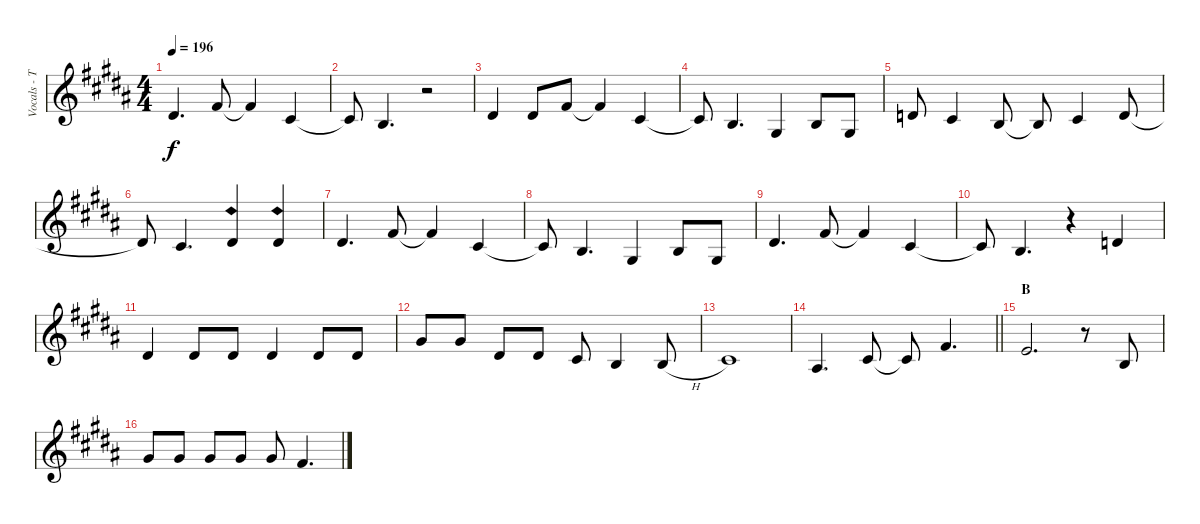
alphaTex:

\track ("Vocals - Takanori" "Vocals - T") {instrument lead6voice}
\staff {score}
\tuning (E4 B3 G3 D3 A2 E2) {hide}
\ts (4 4)
\tempo 196
\clef g2
\ks b
4.2.4{d dy f} 2.1.8 2.1{t}.4 2.2.4 |
2.2{t}.8 0.2.4{d} r.2 |
4.2.4 4.2.8 2.1.8 2.1{t}.4 2.2.4 |
2.2{t}.8 0.2.4{d} 1.3.4 0.2.8 1.3.8 |
3.2.8 2.2.4 0.2.8 0.2{t}.8 2.2.4 3.2.8 |
3.2{t}.8 2.2.4{d} 4.2{sh 12}.4 4.2{sh 12}.4 |
4.2.4{d} 2.1.8 2.1{t}.4 2.2.4 |
2.2{t}.8 0.2.4{d} 1.3.4 0.2.8 1.3.8 |
4.2.4{d} 2.1.8 2.1{t}.4 2.2.4 |
2.2{t}.8 0.2.4{d} r.4 3.2.4 |
4.2.4 4.2.8 4.2.8 4.2.4 4.2.8 4.2.8 |
4.1.8 4.1.8 4.2.8 4.2.8 2.2.8 0.2.4 0.2{h}.8 |
2.2.1 |
\barLineRight lightlight
3.3.4{d} 2.2.8 2.2{t}.8 2.1.4{d} |
\section ("" "B")
0.1.2{d} r.8 0.2.8 |
4.1.8 4.1.8 4.1.8 4.1.8 4.1.8 2.1.4{d}
